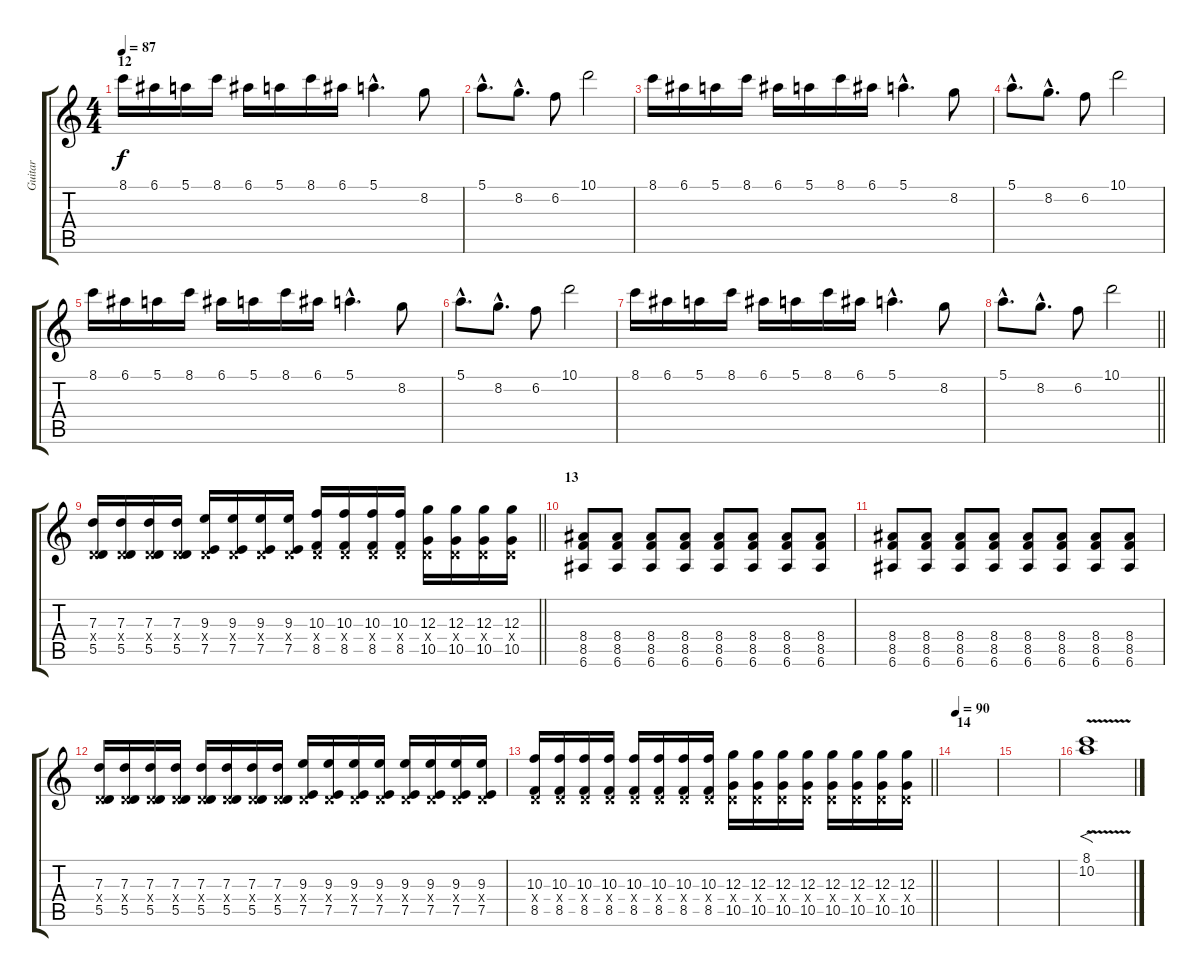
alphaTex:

\track ("Guitar" "Guitar") {instrument distortionguitar}
\staff {score tabs}
\tuning (E4 B3 G3 D3 A2 E2) {hide}
\ts (4 4)
\section ("" "12")
\tempo 87
\clef g2
\ks c
8.1.16{dy f} 6.1.16 5.1.16 8.1.16 6.1.16 5.1.16 8.1.16 6.1.16 5.1{hac}.4{d} 8.2.8 |
5.1{hac}.8{d} 8.2{hac}.8{d} 6.2.8 10.1.2 |
8.1.16 6.1.16 5.1.16 8.1.16 6.1.16 5.1.16 8.1.16 6.1.16 5.1{hac}.4{d} 8.2.8 |
5.1{hac}.8{d} 8.2{hac}.8{d} 6.2.8 10.1.2 |
8.1.16 6.1.16 5.1.16 8.1.16 6.1.16 5.1.16 8.1.16 6.1.16 5.1{hac}.4{d} 8.2.8 |
5.1{hac}.8{d} 8.2{hac}.8{d} 6.2.8 10.1.2 |
8.1.16 6.1.16 5.1.16 8.1.16 6.1.16 5.1.16 8.1.16 6.1.16 5.1{hac}.4{d} 8.2.8 |
\barLineRight lightlight
5.1{hac}.8{d} 8.2{hac}.8{d} 6.2.8 10.1.2 |
\barLineRight lightlight
(7.3 0.4{x} 5.5).16 (7.3 0.4{x} 5.5).16 (7.3 0.4{x} 5.5).16 (7.3 0.4{x} 5.5).16 (9.3 0.4{x} 7.5).16 (9.3 0.4{x} 7.5).16 (9.3 0.4{x} 7.5).16 (9.3 0.4{x} 7.5).16 (10.3 0.4{x} 8.5).16 (10.3 0.4{x} 8.5).16 (10.3 0.4{x} 8.5).16 (10.3 0.4{x} 8.5).16 (12.3 0.4{x} 10.5).16 (12.3 0.4{x} 10.5).16 (12.3 0.4{x} 10.5).16 (12.3 0.4{x} 10.5).16 |
\section ("" "13")
(8.4 8.5 6.6).8 (8.4 8.5 6.6).8 (8.4 8.5 6.6).8 (8.4 8.5 6.6).8 (8.4 8.5 6.6).8 (8.4 8.5 6.6).8 (8.4 8.5 6.6).8 (8.4 8.5 6.6).8 |
(8.4 8.5 6.6).8 (8.4 8.5 6.6).8 (8.4 8.5 6.6).8 (8.4 8.5 6.6).8 (8.4 8.5 6.6).8 (8.4 8.5 6.6).8 (8.4 8.5 6.6).8 (8.4 8.5 6.6).8 |
(7.3 0.4{x} 5.5).16 (7.3 0.4{x} 5.5).16 (7.3 0.4{x} 5.5).16 (7.3 0.4{x} 5.5).16 (7.3 0.4{x} 5.5).16 (7.3 0.4{x} 5.5).16 (7.3 0.4{x} 5.5).16 (7.3 0.4{x} 5.5).16 (9.3 0.4{x} 7.5).16 (9.3 0.4{x} 7.5).16 (9.3 0.4{x} 7.5).16 (9.3 0.4{x} 7.5).16 (9.3 0.4{x} 7.5).16 (9.3 0.4{x} 7.5).16 (9.3 0.4{x} 7.5).16 (9.3 0.4{x} 7.5).16 |
\barLineRight lightlight
(10.3 0.4{x} 8.5).16 (10.3 0.4{x} 8.5).16 (10.3 0.4{x} 8.5).16 (10.3 0.4{x} 8.5).16 (10.3 0.4{x} 8.5).16 (10.3 0.4{x} 8.5).16 (10.3 0.4{x} 8.5).16 (10.3 0.4{x} 8.5).16 (12.3 0.4{x} 10.5).16 (12.3 0.4{x} 10.5).16 (12.3 0.4{x} 10.5).16 (12.3 0.4{x} 10.5).16 (12.3 0.4{x} 10.5).16 (12.3 0.4{x} 10.5).16 (12.3 0.4{x} 10.5).16 (12.3 0.4{x} 10.5).16 |
\section ("" "14")
\tempo 90
|
|
(8.1{v} 10.2{v}).1{f}
